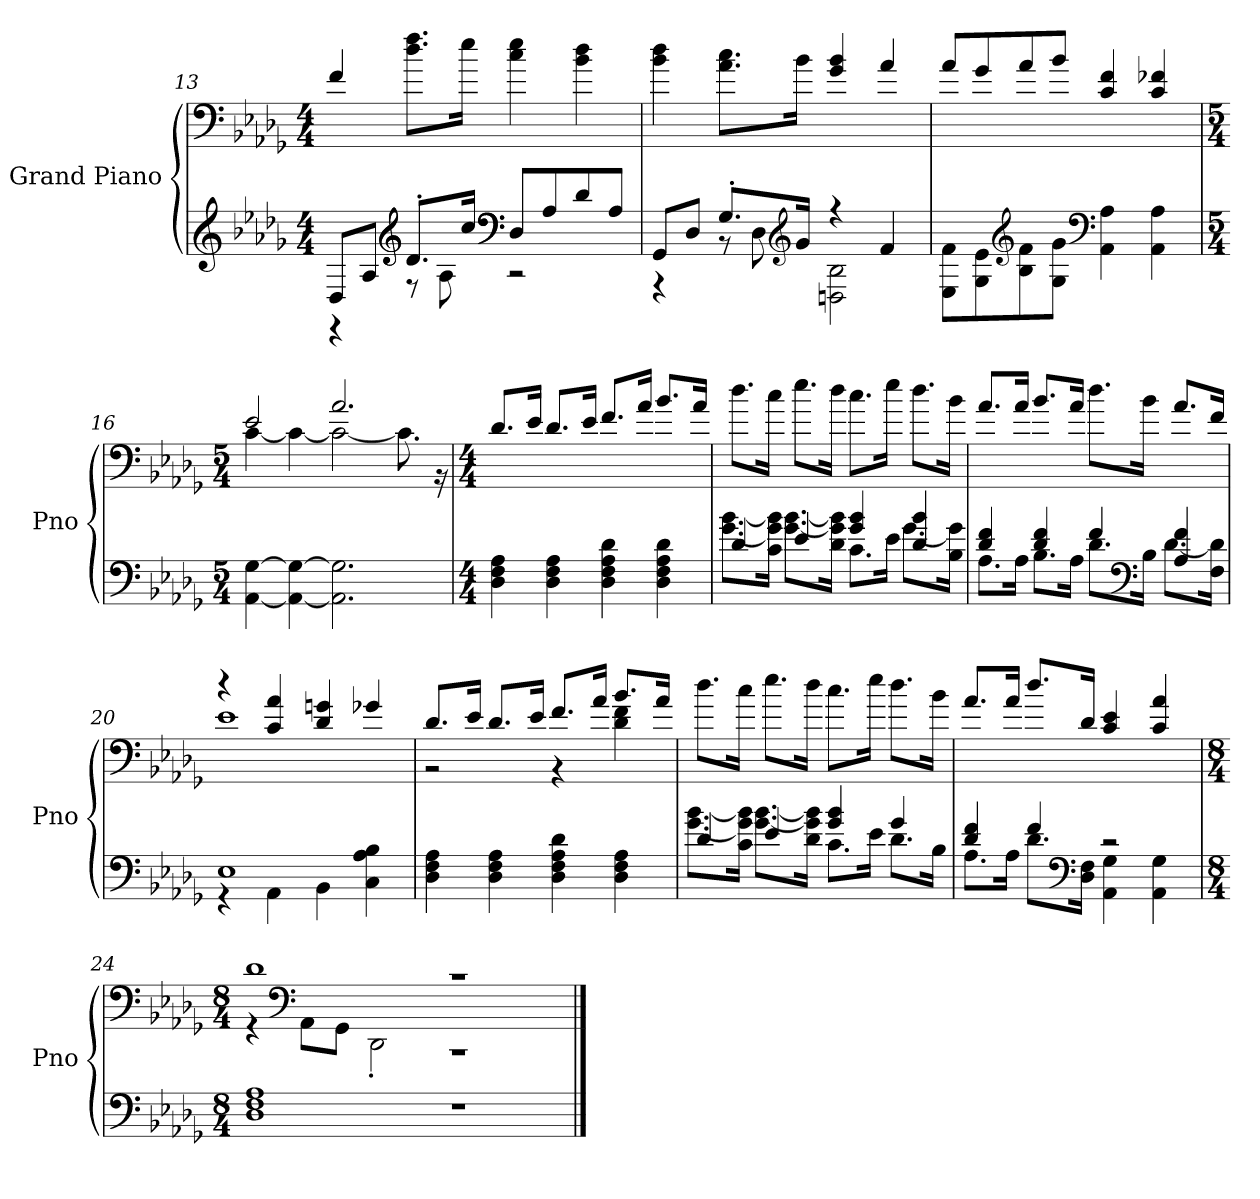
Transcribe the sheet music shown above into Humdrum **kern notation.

**kern	**kern
*part1	*part1
*staff2	*staff1
*I"Grand Piano	*
*I'Pno	*
*clefG2	*clefF4
*k[b-e-a-d-g-]	*k[b-e-a-d-g-]
*M4/4	*M4/4
=13	=13
*^	*
8D-/L	4r	4f/
8A-/J	.	.
*clefG2	*	*
8.d-'/L	8r	8.dd-\ 8.ff\L
.	8A-\	.
16cc/Jk	.	16ee-\Jk
*clefF4	*	*
8D-/L	2r	4cc\ 4ee-\
8A-/	.	.
8d-/	.	4b-\ 4dd-\
8A-/J	.	.
=14	=14	=14
8GG-/L	4r	4b-\ 4dd-\
8D-/J	.	.
8.G-'/L	8r	8.a-\ 8.cc\L
.	8D-\	.
*clefG2	*	*
16g-/Jk	.	16b-\Jk
4r	2Dn\ 2B-\	4g-/ 4b-/
4f/	.	4a-/
*v	*v	*
!!LO:LB:g=z
=15	=15
8E-\ 8f\L	8a-/L
8G-\ 8e-\	8g-/
*clefG2	*
8B-\ 8f\	8a-/
8G-\ 8g-\J	8b-/J
*clefF4	*
4AA-\ 4A-\	4c/ 4f/
4AA-\ 4A-\	4c/ 4f-X/
=16	=16
*M5/4	*M5/4
*	*^
[4AA-\ [4G-\	2e-/	[4c\
4AA-\_ 4G-\_	.	4c\_
2.AA-\] 2.G-\]	2.a-/	2c\_
.	.	8.c\]
.	.	16r
*	*v	*v
=17	=17
*M4/4	*M4/4
4D-\ 4F\ 4A-\	8.d-/L
.	16e-/Jk
4D-\ 4F\ 4A-\	8.d-/L
.	16e-/Jk
4D-\ 4F\ 4A-\ 4d-\	8.f/L
.	16a-/Jk
4D-\ 4F\ 4A-\ 4d-\	8.b-/L
.	16a-/Jk
!!LO:LB:g=z
=18	=18
*^	*
4d-/	[8.g-\ [8.b-\L	8.dd-\L
.	16c\ 16g-\] 16b-\]Jk	16cc\Jk
4e-/	[8.g-\ [8.b-\L	8.ee-\L
.	16d-\ 16g-\] 16b-\]Jk	16dd-\Jk
4g-/ 4b-/	8.c\L	8.cc\L
.	16e-\Jk	16ee-\Jk
4d-/ 4b-/	[8.g-\L	8.dd-\L
.	16B-\ 16g-\]Jk	16b-\Jk
=19	=19	=19
4d-/ 4f/	8.A-\L	8.a-/L
.	16A-\Jk	16a-/Jk
4d-/ 4f/	8.B-\L	8.b-/L
.	16A-\Jk	16a-/Jk
4f/	8.d-\L	8.dd-\L
*clefF4	*	*
.	16B-\Jk	16b-\Jk
4A-/ 4f/	[8.d-\L	8.a-/L
.	16F\ 16d-\]Jk	16f/Jk
=20	=20	=20
*	*	*^
1E-	4r	4r	1e-
.	4AA-\	4c/ 4a-/	.
.	4BB-\	4d-/ 4gn/	.
.	4C\ 4A-\ 4B-\	4g-X/	.
*v	*v	*	*
!!LO:PB:g=z	!!
=21	=21	=21
4D-\ 4F\ 4A-\	8.d-/L	2r
.	16e-/Jk	.
4D-\ 4F\ 4A-\	8.d-/L	.
.	16e-/Jk	.
4D-\ 4F\ 4A-\ 4d-\	8.f/L	4r
.	16a-/Jk	.
4D-\ 4F\ 4A-\	8.b-/L	4d-\ 4f\
.	16a-/Jk	.
*	*v	*v
=22	=22
*^	*
4d-/	[8.g-\ [8.b-\L	8.dd-\L
.	16c\ 16g-\] 16b-\]Jk	16cc\Jk
4e-/	[8.g-\ [8.b-\L	8.ee-\L
.	16d-\ 16g-\] 16b-\]Jk	16dd-\Jk
4g-/ 4b-/	8.c\L	8.cc\L
.	16e-\Jk	16ee-\Jk
4g-/	8.d-\L	8.dd-\L
.	16B-\Jk	16b-\Jk
=23	=23	=23
4d-/ 4f/	8.A-\L	8.a-/L
.	16A-\Jk	16a-/Jk
4f/	8.d-\L	8.dd-/L
*clefF4	*	*
.	16D-\ 16F\Jk	16d-/Jk
2r	4AA-\ 4G-\	4c/ 4e-/
.	4AA-\ 4G-\	4c/ 4a-/
*v	*v	*
=24	=24
*M8/4	*M8/4
*	*^
1D- 1F 1A-	1d-	4r
*	*clefF4	*
.	.	8AA-\L
.	.	8GG-\J
.	.	2DD-'\
1r	1r	1r
*	*v	*v
==	==
*-	*-
